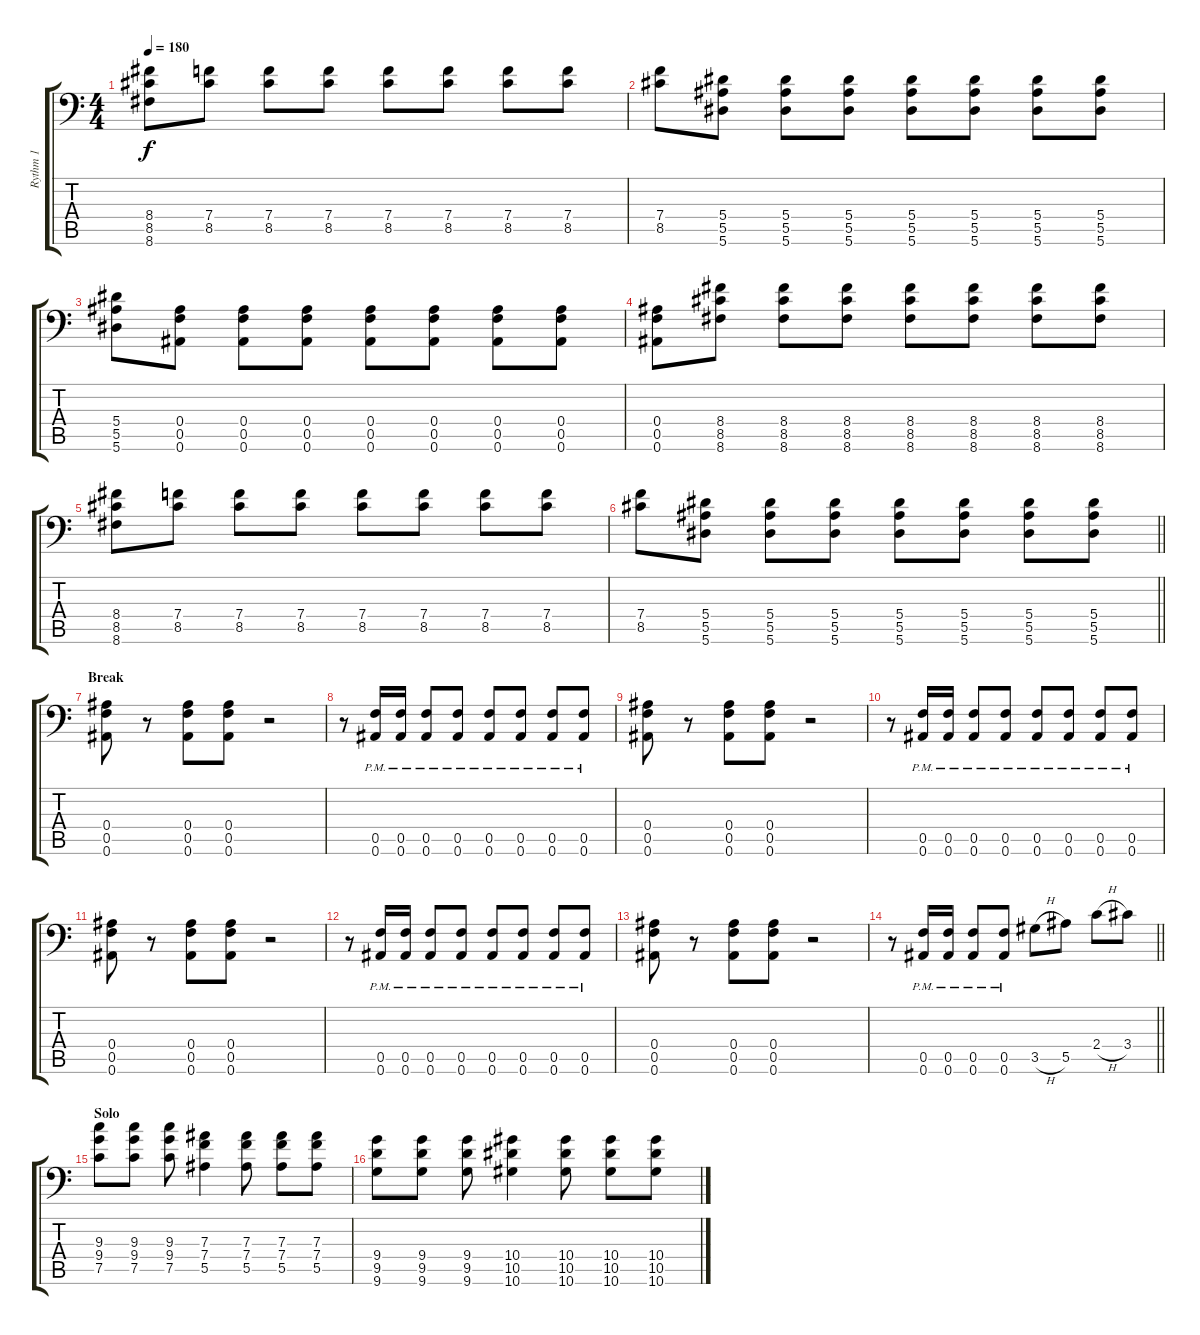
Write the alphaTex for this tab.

\track ("Rythm 1" "Rythm 1") {instrument distortionguitar}
\staff {score tabs}
\tuning (C4 G3 Eb3 Bb2 F2 Bb1) {hide}
\ts (4 4)
\tempo 180
\clef f4
\ks c
(8.4 8.5 8.6).8{dy f} (7.4 8.5).8 (7.4 8.5).8 (7.4 8.5).8 (7.4 8.5).8 (7.4 8.5).8 (7.4 8.5).8 (7.4 8.5).8 |
(7.4 8.5).8 (5.4 5.5 5.6).8 (5.4 5.5 5.6).8 (5.4 5.5 5.6).8 (5.4 5.5 5.6).8 (5.4 5.5 5.6).8 (5.4 5.5 5.6).8 (5.4 5.5 5.6).8 |
(5.4 5.5 5.6).8 (0.4 0.5 0.6).8 (0.4 0.5 0.6).8 (0.4 0.5 0.6).8 (0.4 0.5 0.6).8 (0.4 0.5 0.6).8 (0.4 0.5 0.6).8 (0.4 0.5 0.6).8 |
(0.4 0.5 0.6).8 (8.4 8.5 8.6).8 (8.4 8.5 8.6).8 (8.4 8.5 8.6).8 (8.4 8.5 8.6).8 (8.4 8.5 8.6).8 (8.4 8.5 8.6).8 (8.4 8.5 8.6).8 |
(8.4 8.5 8.6).8 (7.4 8.5).8 (7.4 8.5).8 (7.4 8.5).8 (7.4 8.5).8 (7.4 8.5).8 (7.4 8.5).8 (7.4 8.5).8 |
\barLineRight lightlight
(7.4 8.5).8 (5.4 5.5 5.6).8 (5.4 5.5 5.6).8 (5.4 5.5 5.6).8 (5.4 5.5 5.6).8 (5.4 5.5 5.6).8 (5.4 5.5 5.6).8 (5.4 5.5 5.6).8 |
\section ("" "Break")
(0.4 0.5 0.6).8 r.8 (0.4 0.5 0.6).8 (0.4 0.5 0.6).8 r.2 |
r.8 (0.5{pm} 0.6{pm}).16 (0.5{pm} 0.6{pm}).16 (0.5{pm} 0.6{pm}).8 (0.5{pm} 0.6{pm}).8 (0.5{pm} 0.6{pm}).8 (0.5{pm} 0.6{pm}).8 (0.5{pm} 0.6{pm}).8 (0.5{pm} 0.6{pm}).8 |
(0.4 0.5 0.6).8 r.8 (0.4 0.5 0.6).8 (0.4 0.5 0.6).8 r.2 |
r.8 (0.5{pm} 0.6{pm}).16 (0.5{pm} 0.6{pm}).16 (0.5{pm} 0.6{pm}).8 (0.5{pm} 0.6{pm}).8 (0.5{pm} 0.6{pm}).8 (0.5{pm} 0.6{pm}).8 (0.5{pm} 0.6{pm}).8 (0.5{pm} 0.6{pm}).8 |
(0.4 0.5 0.6).8 r.8 (0.4 0.5 0.6).8 (0.4 0.5 0.6).8 r.2 |
r.8 (0.5{pm} 0.6{pm}).16 (0.5{pm} 0.6{pm}).16 (0.5{pm} 0.6{pm}).8 (0.5{pm} 0.6{pm}).8 (0.5{pm} 0.6{pm}).8 (0.5{pm} 0.6{pm}).8 (0.5{pm} 0.6{pm}).8 (0.5{pm} 0.6{pm}).8 |
(0.4 0.5 0.6).8 r.8 (0.4 0.5 0.6).8 (0.4 0.5 0.6).8 r.2 |
\barLineRight lightlight
r.8 (0.5{pm} 0.6{pm}).16 (0.5{pm} 0.6{pm}).16 (0.5{pm} 0.6{pm}).8 (0.5{pm} 0.6{pm}).8 3.5{h}.8 5.5.8 2.4{h}.8 3.4.8 |
\section ("" "Solo")
(9.3 9.4 7.5).8 (9.3 9.4 7.5).8 (9.3 9.4 7.5).8 (7.3 7.4 5.5).4 (7.3 7.4 5.5).8 (7.3 7.4 5.5).8 (7.3 7.4 5.5).8 |
(9.4 9.5 9.6).8 (9.4 9.5 9.6).8 (9.4 9.5 9.6).8 (10.4 10.5 10.6).4 (10.4 10.5 10.6).8 (10.4 10.5 10.6).8 (10.4 10.5 10.6).8
